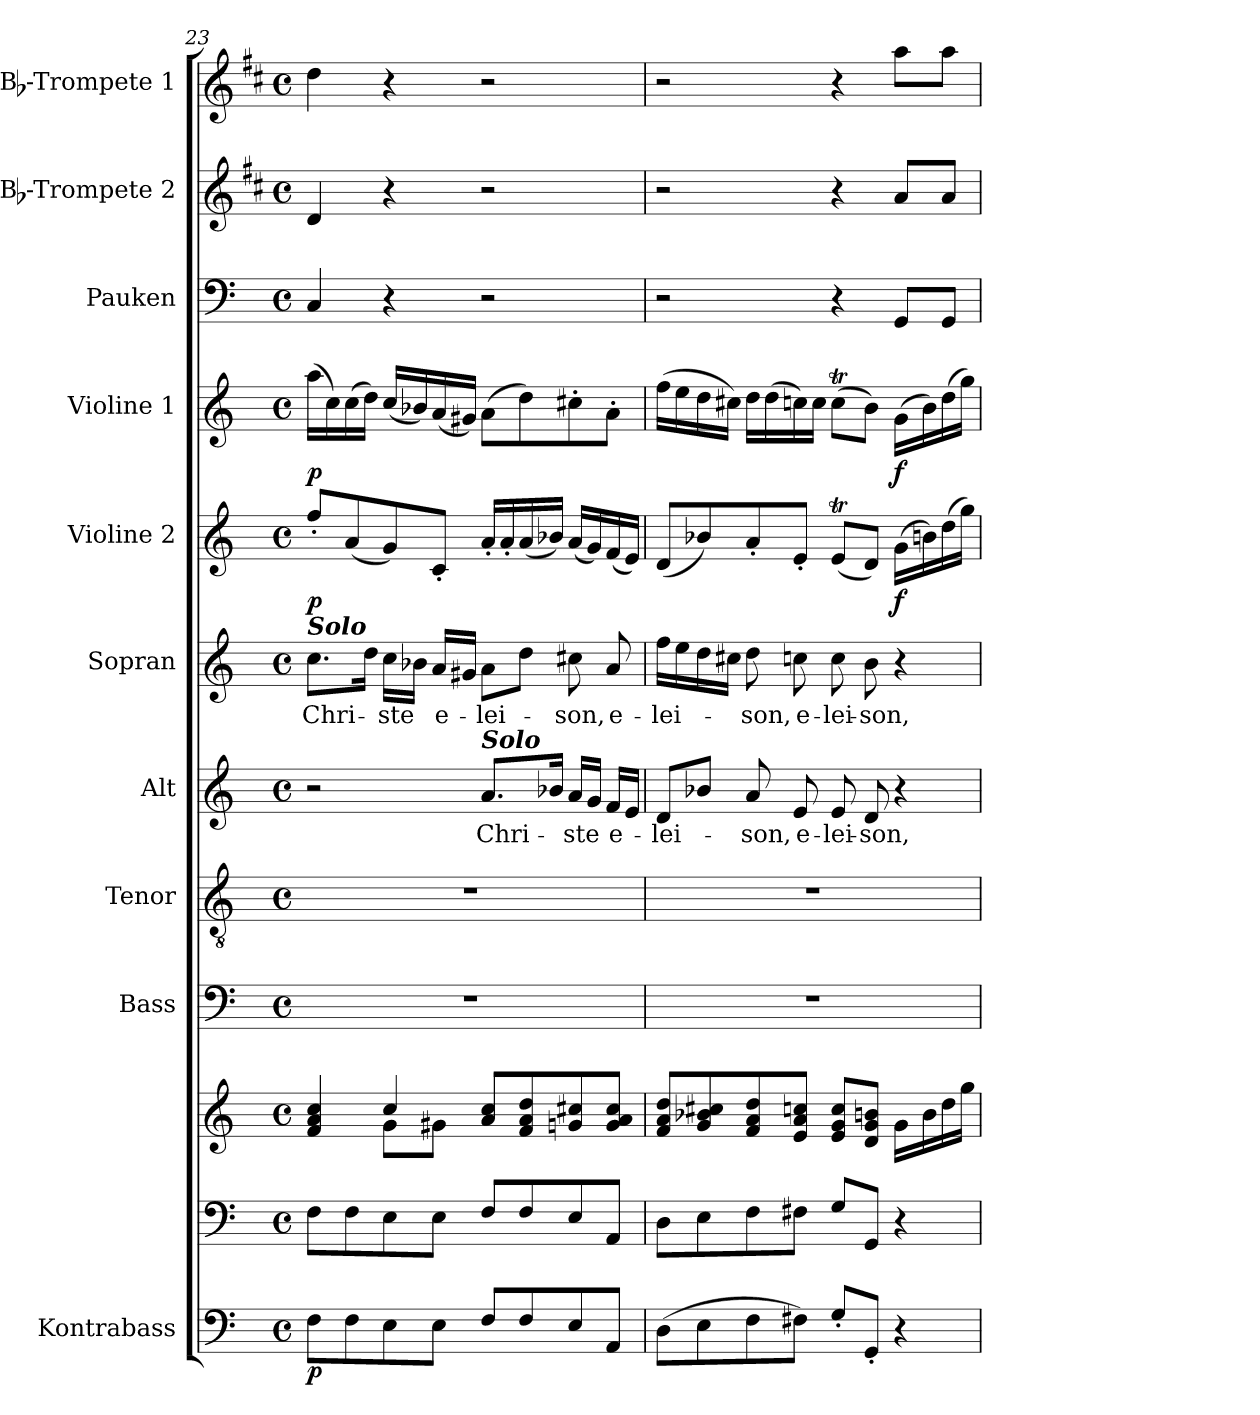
**kern	**dynam	**kern	**kern	**kern	**kern	**kern	**text	**kern	**text	**kern	**dynam	**kern	**dynam	**kern	**kern	**kern
*part11	*part11	*part10	*part10	*part9	*part8	*part7	*part7	*part6	*part6	*part5	*part5	*part4	*part4	*part3	*part2	*part1
*staff12	*staff12	*staff11	*staff10	*staff9	*staff8	*staff7	*staff7	*staff6	*staff6	*staff5	*staff5	*staff4	*staff4	*staff3	*staff2	*staff1
*I"Kontrabass	*	*	*	*I"Bass	*I"Tenor	*I"Alt	*	*I"Sopran	*	*I"Violine 2	*	*I"Violine 1	*	*I"Pauken	*I"Bb-Trompete 2	*I"Bb-Trompete 1
*I'Kb.	*	*	*	*I'B.	*I'T.	*I'A.	*	*I'S.	*	*I'Vl. 2	*	*I'Vl. 1	*	*I'Pk.	*I'Bb Trp. 2	*I'Bb Trp. 1
*clefF4	*	*clefF4	*clefG2	*clefF4	*clefGv2	*clefG2	*	*clefG2	*	*clefG2	*	*clefG2	*	*clefF4	*clefG2	*clefG2
*ITrd7c12	*	*	*	*	*	*	*	*	*	*	*	*	*	*	*ITrd1c2	*ITrd1c2
*k[]	*	*k[]	*k[]	*k[]	*k[]	*k[]	*	*k[]	*	*k[]	*	*k[]	*	*k[]	*k[]	*k[]
*C:	*	*C:	*C:	*C:	*C:	*C:	*	*C:	*	*C:	*	*C:	*	*C:	*C:	*C:
*M4/4	*	*M4/4	*M4/4	*M4/4	*M4/4	*M4/4	*	*M4/4	*	*M4/4	*	*M4/4	*	*M4/4	*M4/4	*M4/4
*met(c)	*	*met(c)	*met(c)	*met(c)	*met(c)	*met(c)	*	*met(c)	*	*met(c)	*	*met(c)	*	*met(c)	*met(c)	*met(c)
=23	=23	=23	=23	=23	=23	=23	=23	=23	=23	=23	=23	=23	=23	=23	=23	=23
*	*	*	*^	*	*	*	*	*	*	*	*	*	*	*	*	*
!	!	!	!	!	!	!	!	!	!LO:TX:a:Bi:t=Solo	!	!	!	!	!	!	!	!
!	!LO:DY:b	!	!	!	!	!	!	!	!	!LO:LY:b	!	!LO:DY:b	!	!LO:DY:b	!	!	!
8FF\L	p	8F\L	4f/ 4a/ 4cc/	4ryy	1r	1r	2r	.	8.cc\L	Chri-	8ff'</L	p	(>16aa\LL	p	4C/	4c/	4cc\
.	.	.	.	.	.	.	.	.	.	.	.	.	16cc\)	.	.	.	.
8FF\	.	8F\	.	.	.	.	.	.	.	.	(<8a/	.	(>16cc\	.	.	.	.
.	.	.	.	.	.	.	.	.	16dd\Jk	.	.	.	16dd\JJ)	.	.	.	.
!	!	!	!	!	!	!	!	!	!	!LO:LY:b	!	!	!	!	!	!	!
8EE\	.	8E\	4cc/	8g\L	.	.	.	.	16cc\LL	-ste	8g/)	.	(<16cc/LL	.	4r	4r	4r
.	.	.	.	.	.	.	.	.	16b-X\JJ	.	.	.	16b-X/)	.	.	.	.
!	!	!	!	!	!	!	!	!	!	!LO:LY:b	!	!	!	!	!	!	!
8EE\J	.	8E\J	.	8g#X\J	.	.	.	.	16a/LL	e-	8c'</J	.	(<16a/	.	.	.	.
.	.	.	.	.	.	.	.	.	16g#X/JJ	.	.	.	16g#X/JJ)	.	.	.	.
!	!	!	!	!	!	!	!LO:TX:a:Bi:t=Solo	!	!	!	!	!	!	!	!	!	!
!	!	!	!	!	!	!	!	!LO:LY:b	!	!LO:LY:b	!	!	!	!	!	!	!
8FF/L	.	8F/L	8a/ 8cc/L	2ryy	.	.	8.a/L	Chri-	8a\L	-lei-	16a'</LL	.	(>8a\L	.	2r	2r	2r
.	.	.	.	.	.	.	.	.	.	.	16a'</	.	.	.	.	.	.
8FF/	.	8F/	8f/ 8a/ 8dd/	.	.	.	.	.	8dd\J	.	(<16a/	.	8dd\)	.	.	.	.
.	.	.	.	.	.	.	16b-X/Jk	.	.	.	16b-X/JJ)	.	.	.	.	.	.
!	!	!	!	!	!	!	!	!LO:LY:b	!	!LO:LY:b	!	!	!	!	!	!	!
8EE/	.	8E/	8gn/ 8cc#X/	.	.	.	16a/LL	-ste	8cc#X\	-son,	(<16a/LL	.	8cc#X'>\	.	.	.	.
.	.	.	.	.	.	.	16g/JJ	.	.	.	16g/)	.	.	.	.	.	.
!	!	!	!	!	!	!	!	!LO:LY:b	!	!LO:LY:b	!	!	!	!	!	!	!
8AAA/J	.	8AA/J	8g/ 8a/ 8cc#/J	.	.	.	16f/LL	e-	8a/	e-	(<16f/	.	8a'>\J	.	.	.	.
.	.	.	.	.	.	.	16e/JJ	.	.	.	16e/JJ)	.	.	.	.	.	.
*	*	*	*v	*v	*	*	*	*	*	*	*	*	*	*	*	*	*
!!LO:PB:g=z
=24	=24	=24	=24	=24	=24	=24	=24	=24	=24	=24	=24	=24	=24	=24	=24	=24
!	!	!	!	!	!	!	!LO:LY:b	!	!LO:LY:b	!	!	!	!	!	!	!
(>8DD\L	.	8D\L	8f/ 8a/ 8dd/L	1r	1r	8d/L	-lei-	16ff\LL	-lei-	(<8d/L	.	(>16ff\LL	.	2r	2r	2r
.	.	.	.	.	.	.	.	16ee\	.	.	.	16ee\	.	.	.	.
8EE\	.	8E\	8g/ 8b-X/ 8cc#X/	.	.	8b-X/J	.	16dd\	.	8b-X/)	.	16dd\	.	.	.	.
.	.	.	.	.	.	.	.	16cc#X\JJ	.	.	.	16cc#X\JJ)	.	.	.	.
!	!	!	!	!	!	!	!LO:LY:b	!	!LO:LY:b	!	!	!	!	!	!	!
8FF\	.	8F\	8f/ 8a/ 8dd/	.	.	8a/	-son,	8dd\	-son,	8a'</	.	16dd\LL	.	.	.	.
.	.	.	.	.	.	.	.	.	.	.	.	(>16dd\	.	.	.	.
!	!	!	!	!	!	!	!LO:LY:b	!	!LO:LY:b	!	!	!	!	!	!	!
8FF#X\J)	.	8F#X\J	8e/ 8a/ 8ccn/J	.	.	8e/	e-	8ccn\	e-	8e'</J	.	16ccn\)	.	.	.	.
.	.	.	.	.	.	.	.	.	.	.	.	16cc\JJ	.	.	.	.
!	!	!	!	!	!	!	!LO:LY:b	!	!LO:LY:b	!	!	!	!	!	!	!
8GG'</L	.	8G/L	8e/ 8g/ 8cc/L	.	.	8e/	-lei-	8cc\	-lei-	(<8et/L	.	(>8ccT\L	.	4r	4r	4r
!	!	!	!	!	!	!	!LO:LY:b	!	!LO:LY:b	!	!	!	!	!	!	!
8GGG'</J	.	8GG/J	8d/ 8g/ 8bn/J	.	.	8d/	-son,	8b\	-son,	8d/J)	.	8b\J)	.	.	.	.
!	!	!	!	!	!	!	!	!	!	!	!LO:DY:b	!	!LO:DY:b	!	!	!
4r	.	4r	16g\LL	.	.	4r	.	4r	.	(>16g\LL	f	(>16g\LL	f	8GG/L	8g/L	8gg\L
.	.	.	16b\	.	.	.	.	.	.	16bn\)	.	16b\)	.	.	.	.
.	.	.	16dd\	.	.	.	.	.	.	(>16dd\	.	(>16dd\	.	8GG/J	8g/J	8gg\J
.	.	.	16gg\JJ	.	.	.	.	.	.	16gg\JJ)	.	16gg\JJ)	.	.	.	.
=	=	=	=	=	=	=	=	=	=	=	=	=	=	=	=	=
*-	*-	*-	*-	*-	*-	*-	*-	*-	*-	*-	*-	*-	*-	*-	*-	*-
